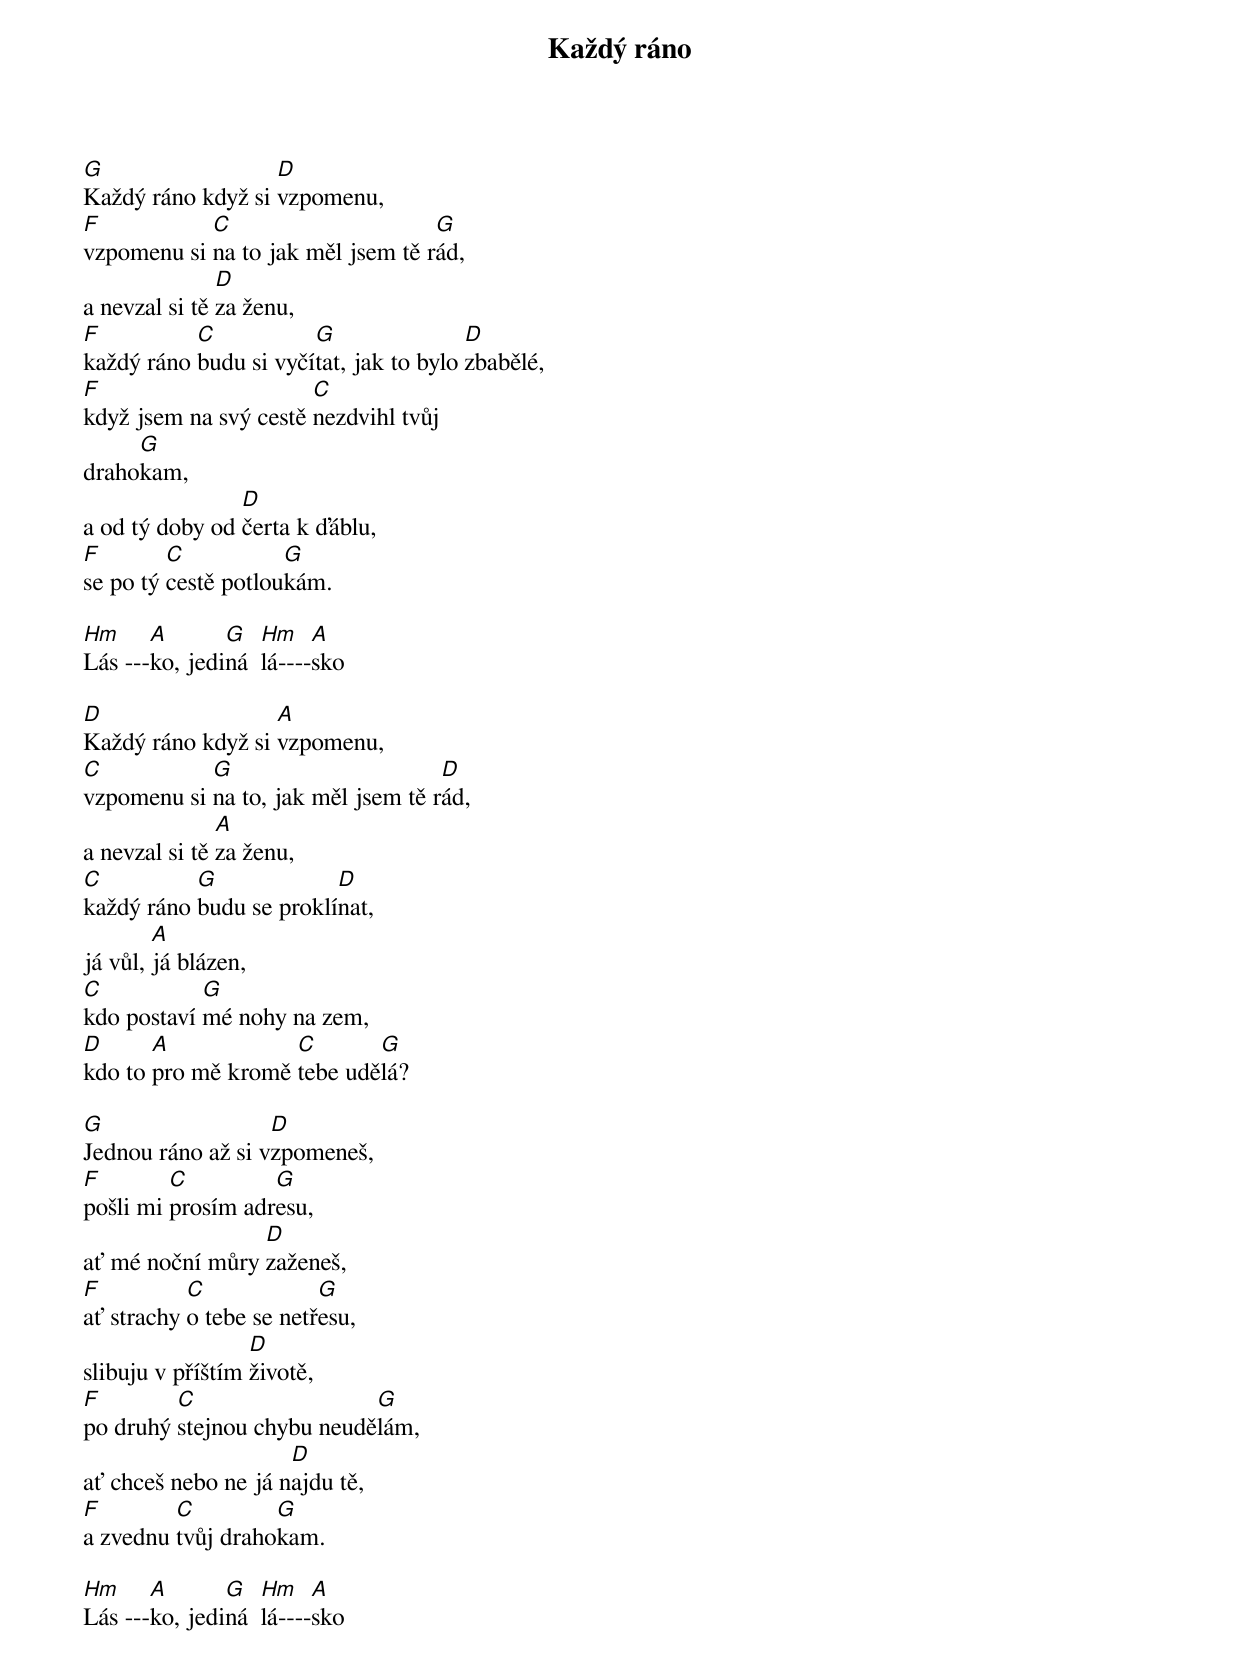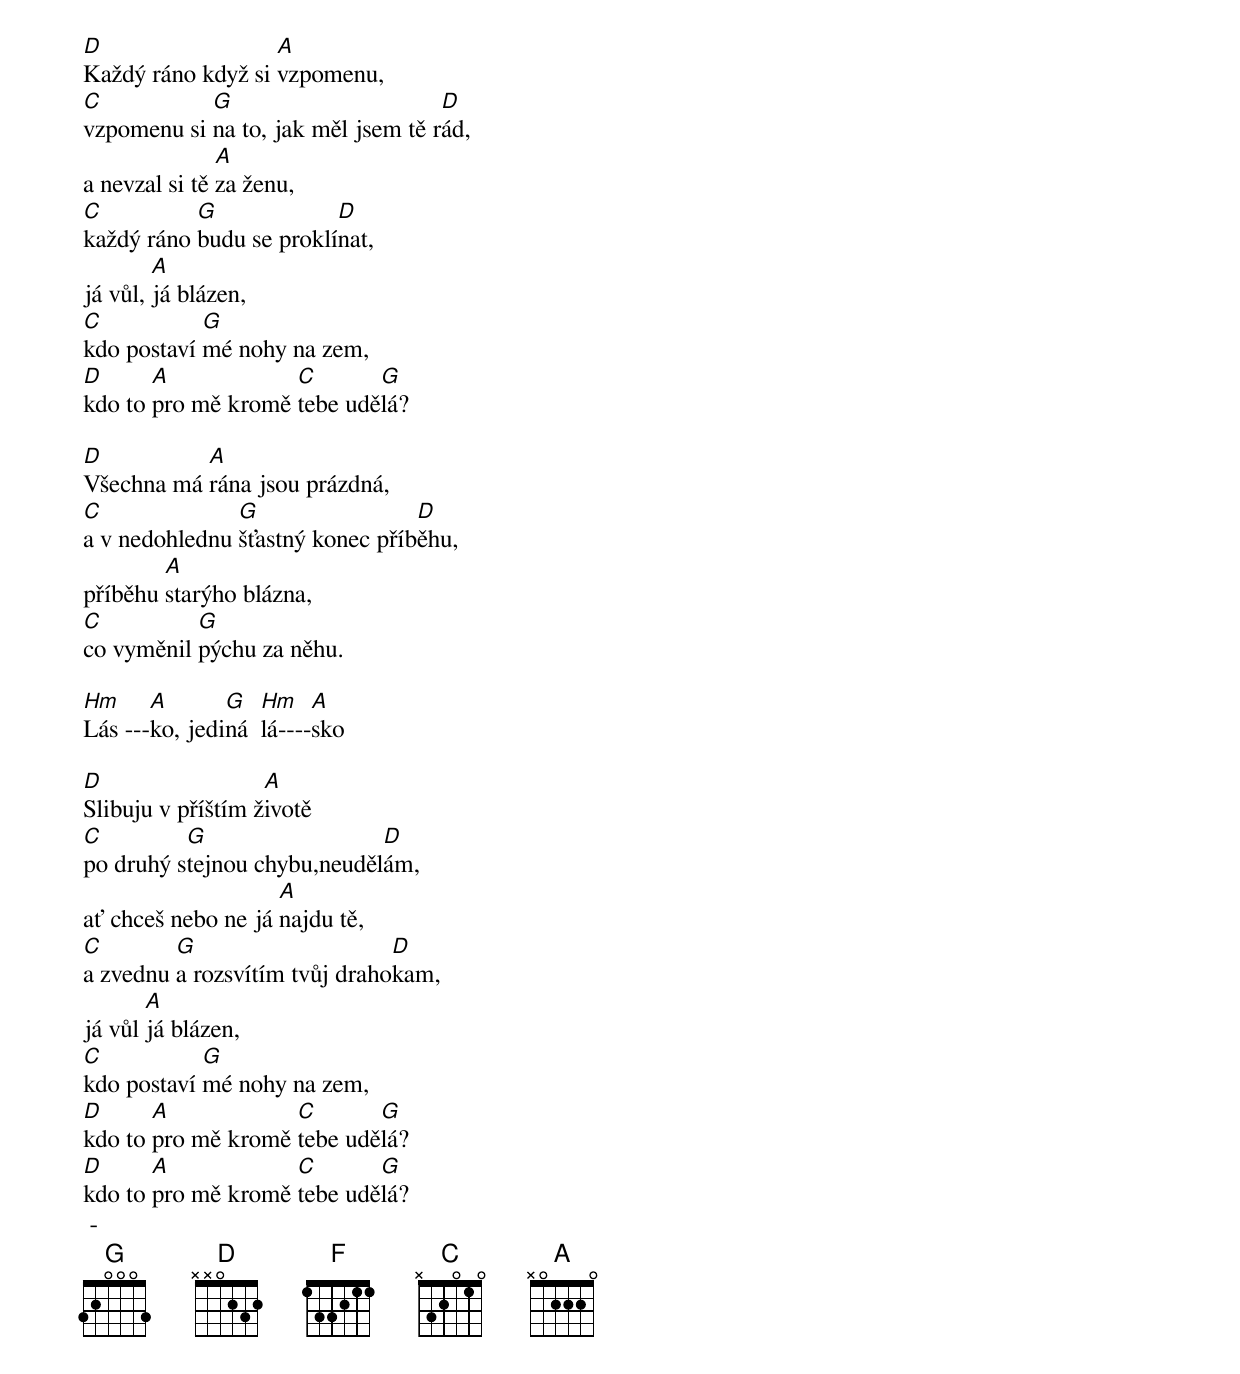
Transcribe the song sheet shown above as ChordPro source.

{title: Každý ráno}
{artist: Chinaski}

[G]Každý ráno když si [D]vzpomenu,
[F]vzpomenu si [C]na to jak měl jsem tě r[G]ád,
a nevzal si tě [D]za ženu,
[F]každý ráno [C]budu si vyčí[G]tat, jak to bylo [D]zbabělé,
[F]když jsem na svý cestě [C]nezdvihl tvůj
draho[G]kam,
a od tý doby od [D]čerta k ďáblu,
[F]se po tý [C]cestě potlou[G]kám.

[Hm]Lás ---[A]ko, jedi[G]ná  [Hm]lá----[A]sko

[D]Každý ráno když si [A]vzpomenu,
[C]vzpomenu si [G]na to, jak měl jsem tě r[D]ád,
a nevzal si tě [A]za ženu,
[C]každý ráno [G]budu se proklí[D]nat,
já vůl, [A]já blázen,
[C]kdo postaví [G]mé nohy na zem,
[D]kdo to [A]pro mě kromě [C]tebe udě[G]lá?

[G]Jednou ráno až si v[D]zpomeneš,
[F]pošli mi [C]prosím adr[G]esu,
ať mé noční můry [D]zaženeš,
[F]ať strachy [C]o tebe se netř[G]esu,
slibuju v příštím [D]životě,
[F]po druhý [C]stejnou chybu neudě[G]lám,
ať chceš nebo ne já n[D]ajdu tě,
[F]a zvednu [C]tvůj draho[G]kam.

[Hm]Lás ---[A]ko, jedi[G]ná  [Hm]lá----[A]sko

[D]Každý ráno když si [A]vzpomenu,
[C]vzpomenu si [G]na to, jak měl jsem tě r[D]ád,
a nevzal si tě [A]za ženu,
[C]každý ráno [G]budu se proklí[D]nat,
já vůl, [A]já blázen,
[C]kdo postaví [G]mé nohy na zem,
[D]kdo to [A]pro mě kromě [C]tebe udě[G]lá?

[D]Všechna má [A]rána jsou prázdná,
[C]a v nedohlednu [G]šťastný konec příb[D]ěhu,
příběhu [A]starýho blázna,
[C]co vyměnil [G]pýchu za něhu.

[Hm]Lás ---[A]ko, jedi[G]ná  [Hm]lá----[A]sko

[D]Slibuju v příštím ž[A]ivotě
[C]po druhý s[G]tejnou chybu,neuděl[D]ám,
ať chceš nebo ne já [A]najdu tě,
[C]a zvednu [G]a rozsvítím tvůj draho[D]kam,
já vůl [A]já blázen,
[C]kdo postaví [G]mé nohy na zem,
[D]kdo to [A]pro mě kromě [C]tebe udě[G]lá?
[D]kdo to [A]pro mě kromě [C]tebe udě[G]lá?
 -
